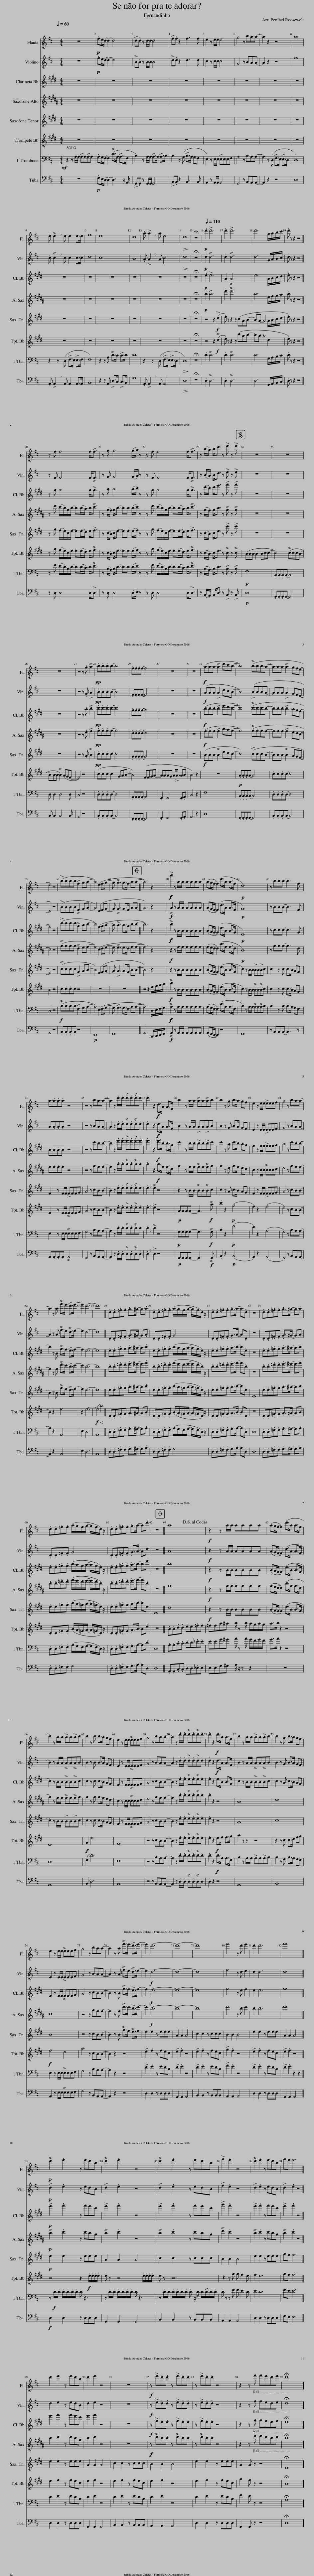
X:1
%%score { 1 | 2 } 3 4 5 6 7 8 9 10 11 12 13 14 15
L:1/8
Q:1/4=60
M:4/4
I:linebreak $
K:D
V:1 treble
V:2 bass
V:3 treble
V:4 treble
V:5 treble transpose=-2
V:6 treble transpose=-2
V:7 treble transpose=-9
V:8 treble transpose=-9
V:9 treble transpose=-14
V:10 treble transpose=-2
V:11 treble transpose=-2
V:12 bass
V:13 bass
V:14 bass
V:15 treble
V:1
!mf! z2 z A/ A/ !>!A A !>!A A | (.A G/ F/- F2) (!>!d3/2 A/ !>!A3/2 F/ | B2) z A/ A/ !>!A3/2 A/ !>!A3/2 B/ | B2 z (G !>!B3/2 A/ G F | E2) z E/ E/ !>!E E E F | %5
 G4 z B A A- | A2 z (D !>!F3/2 E/ !>!E3/2 D/ | D8) |$ z2 z ((D !>!F3/2 E/ !>!E3/2 F/ | F8)) | %10
 z2 z A !>!d3/2 c/ !>!c3/2 d/ | d8 | z2 z (D !>!F3/2 E/ !>!E3/2 D/ |!>(! D8)!>)! | !fermata!z8 | %15
[Q:1/4=110] z4 z2 (c2 | .d) z z2 z (b g a- | a g- g4 c2 | .d) z z2 z4 |$ z f (e/ d/) B/ d/- d (d/ c/) d/ !>!e3/2 | %20
 z (B/ A/) B/ d3/2- d .d (d/ e/) z | z f (e/ d/) B/ d/- d (d/ c/) d/ !>!e3/2 | z (B/ A/) B/ d3/2 z !>!b z !>!b |S (A A A A2 A B B- | B4) (!>!B B B A- |$ %25
 A A A !>!A2) (G F E- | E4) z4 | (B B B B2 F G A- | A4) (E E F G- | G G G F G/ !>!G3/2 G A | %30
 A6) z2 |!f! (A A A !>!A2 d c B- | B4) (!>!B B B A- | A A A !>!A2 G F E- |$ E4) z4 | %35
 (!>!B B B B !>!F2 G A- | A4) (E2 F G- | G !>!G3 G3/2 F/ A A- |O A6) z2 | z2 z A/ A/ A A A A | %40
 ((A G/ F/- F2)) (d3/2 A/ A3/2 F/ | B2) z A/ A/ !>!A A !>!A B | B2 z B B3/2 A/ G F |$ E2 z E/ E/ !>!E E E F | G4 z B A A- | %45
 A2 z .d/ .d/ .d .d .d .d | !breath!.d2 z2!f! d3/2 A/ A3/2 F/ | B2 z A/ A/ !>!A A !>!A B | B2 z G B3/2 A/ G F | E2 z E/ E/ !>!E E E F | %50
 G4 z B A A- |$ A2 z A !>!f3/2 e/ !>!d3/2 e/- | e2 d6- | d8 | .D .D .=F .F .G3/2 ^G/- G .A | %55
 .D .D .=F .F (A/ G/ =F/ G/- G/ =F/ D/) z/ | .D .D .=F .F .G3/2 A/- A .D | z8 | .D .D .=F .F .G3/2 ^G/- G .A |$ .D .D .=F .F (A/ G/ =F/ G/- G/ =F/ D/) z/ | %60
 .D .D .=F .F .G3/2 A/- A .d | z8 |O A6 z2!D.S.! | z2 z A/ A/ A A A A | ((A G/ F/- F2)) (d3/2 A/ A3/2 F/ |$ %65
 B2) z A/ A/ !>!A A !>!A B | B2 z B B3/2 A/ G F | E2 z E/ E/ !>!E E E F | G4 z B A A- | A2 z .d/ .d/ .d .d .d .d | %70
 .d2 z2!f! d3/2 A/ A3/2 F/ | B2 z A/ A/ !>!A A !>!A B | B2 z G B3/2 A/ G F |$ E2 z E/ E/ !>!E E E F | G4 z B A A- | %75
 A2 z A !>!f3/2 e/ !>!d3/2 e/ | d2 e2 z e d B | d2 e2 z4 | d2 e2 z e d B | f2 e2 z4 | %80
 d2 e2 z e d B | d2 e2 z4 |$ d2 e2 z e d B | d2 e2 z4 | d2 e2 z e d B | %85
 f2 e2 z4 | d2 e2 z e d B | d2 e2 z4 |$ d2 e2 z e d B | d2 e2 z4 | %90
 d2 e2 z e d B | d2 e2 z4 | d2 e2 z e d B | f2 e2 z4 | z8 |] %95
V:2
 z8 |!p! [D,F,A,]8 | [G,,B,,D,]8 | [B,,D,F,]8 | [A,,C,E,]8 | %5
 [G,,B,,D,]8 | [A,,C,E,]8 | [D,F,A,]8 |$ [A,,C,E,]8 | [B,,D,F,]8 | %10
 [A,,C,E,]8 | [G,,B,,D,]8 | [A,,C,E,]8 | [D,F,A,]8 | !fermata!z8 | %15
 [D,F,A,]8 | [D,G,A,]8 | [D,F,A,]8 | [D,G,A,]8 |$ [D,F,A,]8 | %20
 [D,G,A,]8 | [D,F,A,]8 | [D,G,A,]8 | [D,F,A,]8 | [G,,B,,D,]8 |$ %25
 [B,,D,F,]8 | [A,,C,E,]8 | [B,,D,F,]8 | [F,,A,,C,]8 | [G,,B,,D,]8 | %30
 [A,,C,E,]8 | [D,F,A,]8 | [G,,B,,D,]8 | [B,,D,F,]8 |$ [A,,C,E,]8 | %35
 [B,,D,F,]8 | [F,,A,,C,]8 | [G,,B,,D,]8 | [A,,C,E,]8 | [A,,C,E,]8 | %40
 [D,F,A,]8 | [G,,B,,D,]8 | [B,,D,F,]8 |$ [A,,C,E,]8 | [G,,B,,D,]8 | %45
 [A,,C,E,]8 | [D,F,A,]8 | [G,,B,,D,]8 | [B,,D,F,]8 | [A,,C,E,]8 | %50
 [G,,B,,D,]8 |$ [A,,C,E,]8 | [E,G,B,]2 [D,F,A,]6 | [A,,C,E,]8 | .D, .D, .=F, .F, .G,3/2 ^G,/- G, .A, | %55
 .D, .D, .=F, .F, (A,/ G,/ =F,/ G,/- G,/ =F,/ D,/) z/ | .D, .D, .=F, .F, .G,3/2 A,/- A, .D, | z8 | .D, .D, .=F, .F, .G,3/2 ^G,/- G, .A, |$ .D, .D, .=F, .F, (A,/ G,/ =F,/ G,/- G,/ =F,/ D,/) z/ | %60
 .D, .D, .=F, .F, .G,3/2 A,/- A, .D | z8 | [A,,C,E,]8 | [A,,C,E,]8 | [D,F,A,]8 |$ %65
 [G,,B,,D,]8 | [B,,D,F,]8 | [A,,C,E,]8 | [G,,B,,D,]8 | [A,,C,E,]8 | %70
 [D,F,A,]8 | [G,,B,,D,]8 | [B,,D,F,]8 |$ [A,,C,E,]8 | [G,,B,,D,]8 | %75
 [A,,C,E,]8 | [D,F,A,]8 | [G,,B,,D,]8 | [B,,D,F,]8 | [A,,C,E,]8 | %80
 [D,F,A,]8 | [G,,B,,D,]8 |$ [D,F,A,]8 | [G,,B,,D,]8 | [B,,D,F,]8 | %85
 [A,,C,E,]8 | [D,F,A,]8 | [G,,B,,D,]8 |$ [D,F,A,]8 | [G,,B,,D,]8 | %90
 [D,F,A,]8 | [G,,B,,D,]8 | [B,,D,F,]8 | [A,,C,E,]8 | z8 |] %95
V:3
 z8 |!p!!p! .fe/d/- d2- d4 | !>!d.d z d/d/ d4 | !>!f.f z2 f3 f | e2 z e/e/ e4 | %5
 g4 z baa- | a2 z2 z4 | a8 |$ .e !>!!breath!e2 e e2 e>e | f8 | %10
 e8 | d8 | .a !>!!breath!a2 a e4 |!>(! d8!>)! | !fermata!z8 | %15
!p! .d'2 !>!d'6 | .d'2 !>!d'6 | d'6 g/a/b/c'/ | .d' z z2 z4 |$ z f f4 f<!>!f | %20
 z g g4 (g/a/) z | z f f4 f<!>!f | z (b/a/) b<d' z !>!e' z !>!e' | z8 | z8 |$ %25
 z8 | z4 z .g !>!a2 |!pp! .b.b.bb- b4 | .f.f.ff- f4 | z8 | %30
 z8 |!f! (aaa !>!a2 d'c'b- | b4) (!>!bbba- | aaa !>!a2 gfe- |$ e4) z4 | %35
 (!>!bbbb !>!f2 ga- | a4) (e2 fg- | g !>!g3 g>f aa- | a6) z2 |!f!!f!!f!!f! !>!a'2 z a/a/ aaaa | %40
 (ag/f/- f2) (d'>a a>f |!p! d8) | z bbb- b3 f |$ a.a.a.a z4 | z4 z baa- | %45
 a2 z .d'/.d'/ .d'.d'.d'.d' | .d'2 z2!f! d>A A>F | b2 z a/a/ !>!aa!>!ab | b2 z g b>a gf | e2 z e/e/ !>!eeef | %50
 g4 z baa- |$ a2 z a !>!f'>e' !>!d'>e'- | e'2 d'6- | d'8 | .d.d.=f.f .g>^g- g.a | %55
 .d.d.=f.f (a/g/f/g/- g/f/d/) z/ | .d.d.=f.f .g>a- a.d | z8 | .d.d.=f.f .g>^g- g.a |$ .d.d.=f.f (a/g/f/g/- g/f/d/) z/ | %60
 .d.d.=f.f .g>a- a.d' | z8 | a8 |!f! z2 z a/a/ aaaa | (ag/f/- f2) (d'>a a>f |$ %65
 b2) z a/a/ !>!aa!>!ab | b2 z b b>a gf | e2 z e/e/ !>!eeef | g4 z baa- | a2 z .d'/.d'/ .d'.d'.d'.d' | %70
 .d'2 z2!f! d'>a a>f | b2 z a/a/ !>!aa!>!ab | b2 z g b>a gf |$ e2 z e/e/ !>!eeef | g4 z baa- | %75
 a2 z a !>!f'>e' !>!d'>e'- | e'2 d'6- | d'8- | d'8 | f'4 z d' e'2 | %80
 d'2 d'6 | f'8 |$!p! !>!d'2 .e'2 z e'd'b | !>!d'2 .e'2 z4 | !>!d'2 .e'2 z e'd'b | %85
 !>!f'2 .e'2 z4 | !>!d'2 .e'2 z e'd'b | f'e' e'6 |$ d'2 e'2 z e'd'b | d'2 e'2 z4 | %90
 z8 |!f! z !>!e'.d'.d' z !>!e'.d'.d' | z !>!e'.d'.d' z4 | z2 z f' f'e'd'e' | !fermata!d'8 |] %95
V:4
 z8 |!p!!p!!p! .fe/d/- d2- d4 | !>!B.B z B/B/ B4 | !>!d.d z2 d3 d | c2 z c/c/ c4 | %5
 G4 z BAA- | A2 z2 z4 | f8 |$ .c !>!!breath!c2 c c2 c>c | d8 | %10
 c8 | B8 | .A !>!!breath!A2 A c4 |!>(! d8!>)! | !fermata!z8 | %15
!p! .d2 !>!d6 | .d2 !>!d6 | d6 G/A/B/c/ | .d z z2 z4 |$ z F F4 F<!>!F | %20
 z G G4 (G/A/) z | z F F4 F<!>!F | z (B/A/) B<d z !>!e z !>!e | z8 | z8 |$ %25
 z8 | z4 z .G !>!A2 |!pp! .B.B.BB- B4 | .F.F.FF- F4 | z8 | %30
 z8 |!f! (AAA !>!A2 dcB- | B4) (!>!BBBA- | AAA !>!A2 GFE- |$ E4) z4 | %35
 (!>!BBBB !>!F2 GA- | A4) (E2 FG- | G !>!G3 G>F AA- | A6) z2 |!f!!f!!f!!f! !>!A2 z A/A/ AAAA | %40
 (AG/F/- F2) (d>A A>F |!p! G8) | z BBB- B3 F |$ A.A.A.A z4 | z4 z BAA- | %45
 A2 z .d/.d/ .d.d.d.d | .d2 z2!f! d>A A>F | B2 z A/A/ !>!AA!>!AB | B2 z G B>A GF | E2 z E/E/ !>!EEEF | %50
 G4 z BAA- |$ A2 z A !>!f>e !>!d>e- | e2 d6- | d8 | .D.D.=F.F .G>^G- G.A | %55
 .D.D.=F.F G4 | .D.D.=F.F .G>A- A.D | z8 | .D.D.=F.F .G>^G- G.A |$ .D.D.=F.F G4 | %60
 .D.D.=F.F .G>A- A.d | z8 | A8 |!f! z2 z A/A/ AAAA | (AG/F/- F2) (d>A A>F |$ %65
 B2) z A/A/ !>!AA!>!AB | B2 z B B>A GF | E2 z E/E/ !>!EEEF | G4 z BAA- | A2 z .d/.d/ .d.d.d.d | %70
 .d2 z2!f! d>A A>F | B2 z A/A/ !>!AA!>!AB | B2 z G B>A GF |$ E2 z E/E/ !>!EEEF | G4 z BAA- | %75
 A2 z A !>!f>e !>!d>e- | e2!f! d6- | d8- | d8 | f4 z d e2 | %80
 d2 d6 | d8 |$!p! !>!d2 .e2 z edB | !>!d2 .e2 z4 | !>!d2 .e2 z edB | %85
 !>!f2 .e2 z4 | !>!d2 .e2 z edB | !>!d2 .e2 z4 |$ d2 e2 z edB | d2 e2 z4 | %90
 z8 |!f! z !>!e.d.d z !>!e.d.d | z !>!e.d.d z4 | z2 z f fede | !fermata!d8 |] %95
V:5
[K:E] z8 | z8 | z8 | z8 | z8 | %5
 z8 | z8 | z8 |$ z8 | z8 | %10
 z8 | z8 | z8 | z8 | !fermata!z8 | %15
!p! .e2 !>!e6 | .A2 !>!A6 | e6 A/B/c/d/ | .e z z2 z4 |$ z g g4 g<!>!g | %20
 z a a4 (a/b/) z | z g g4 g<!>!g | z (c'/b/) c'<e' z !>!f' z !>!f' | z8 | z8 |$ %25
 z8 | z4 z .a !>!b2 |!pp! .c'.c'.c'c'- c'4 | .g.g.gg- g4 | z8 | %30
 z8 |!f! (bbb !>!b2 e'd'c'- | c'4) (!>!c'c'c'b- | bbb !>!b2 agf- |$ f4) z4 | %35
 (!>!c'c'c'c' !>!g2 ab- | b4) (f2 ga- | a !>!a3 a>g bb- | b6) z2 |!f!!f!!f!!f! !>!b2 z B/B/ BBBB | %40
 (BA/G/- G2) (e>B B>G |!p! E8) | z ccc- c3 G |$ B.B.B.B z4 | z4 z c'bb- | %45
 b2 z .e'/.e'/ .e'.e'.e'.e' | .e'2 z2!f! e'>b b>g | c'2 z b/b/ !>!bb!>!bc' | c'2 z a c'>b ag | f2 z f/f/ !>!fffg | %50
 a4 z c'bb- |$ b2 z B !>!g>f !>!e>f- | f2 e6- | e8 | .e.e.=g.g .a>^a- a.b | %55
 .e.e.=g.g (b/a/g/a/- a/g/e/) z/ | .e.e.=g.g .a>b- b.e | z8 | .e.e.=g.g .a>^a- a.b |$ .e.e.=g.g (b/a/g/a/- a/g/e/) z/ | %60
 .e.e.=g.g .a>b- b.e' | z8 | b8 |!f! z2 z B/B/ BBBB | (BA/G/- G2) (e>B B>G |$ %65
 c2) z B/B/ !>!BB!>!Bc | c2 z c c>B AG | F2 z F/F/ !>!FFFG | A4 z cBB- | B2 z .e/.e/ .e.e.e.e | %70
 .e2 z2 e>B B>G | c2 z B/B/ !>!BB!>!Bc | c2 z A c>B AG |$ F2 z F/F/ !>!FFFG | A4 z cBB- | %75
 B2 z B !>!g>f !>!e>f- | f2!f! e6- | e8- | e8 | g4 z e f2 | %80
 e2 e6 | g8 |$!p! !>!e'2 .f'2 z f'e'c' | !>!e'2 .f'2 z4 | !>!e'2 .f'2 z f'e'c' | %85
 !>!g'2 .f'2 z4 | !>!e'2 .f'2 z f'e'c' | !>!e'2 .f'2 z4 |$ e'2 f'2 z f'e'c' | e'2 f'2 z4 | %90
 z8 |!f! z !>!f.e.e z !>!f.e.e | z !>!f.e.e z4 | z2 z g gfef | !fermata!e8 |] %95
V:6
[K:E] z8 | z8 | z8 | z8 | z8 | %5
 z8 | z8 | z8 |$ z8 | z8 | %10
 z8 | z8 | z8 | z8 | !fermata!z8 | %15
!p! .e2 !>!e6 | .e2 !>!e6 | e6 A/ B/ c/ d/ | .e z z2 z4 |$ z e e4 e/ !>!e3/2 | %20
 z e e4 (e/ f/) z | z e e4 e/ !>!e3/2 | z (c/ B/) c/ e3/2 z !>!f z !>!f | z8 | z8 |$ %25
 z8 | z4 z .A !>!B2 |!pp! .c .c .c c- c4 | .G .G .G G- G4 | z8 | %30
 z8 |!f! (G G G !>!G2 B A G- | G4) (!>!G G G G- | G G G !>!G2 F E D- |$ D4) z4 | %35
 (!>!c c c c !>!G2 A B- | B4) (F2 G A- | A !>!A3 A3/2 G/ B B- | B6) z2 |!f!!f!!f!!f! !>!B2 z B/ B/ B B B B | %40
 (B A/ G/- G2) (e3/2 B/ B3/2 G/ |!p! C8) | z c c c- c3 G |$ G .G .G .G z4 | z4 z e d d- | %45
 d2 z .e/ .e/ .e .e .e .e | .e2 z2!f! e3/2 B/ B3/2 G/ | A2 z F/ F/ !>!F F !>!F G | A2 z A A3/2 A/ A G | F2 z D/ D/ !>!D D D =F | %50
 F4 z e d d- |$ d2 z B !>!g3/2 f/ !>!e3/2 f/- | f2 c6- | c8 | .e .e .=g .g .a3/2 ^a/- a .b | %55
 .e .e .=g .g a4 | .e .e .=g .g .a3/2 b/- b .e | z8 | .e .e .=g .g .a3/2 ^a/- a .b |$ .e .e .=g .g a4 | %60
 .e .e .=g .g .a3/2 b/- b .e' | z8 | B8 |!f! z2 z B/ B/ B B B B | (B A/ G/- G2) (e3/2 B/ B3/2 G/ |$ %65
 c2) z B/ B/ !>!B B !>!B c | c2 z c c3/2 B/ A G | F2 z D/ D/ !>!D D D =F | F4 z c B B- | B2 z .e/ .e/ .e .e .e .e | %70
 .e2 z2 e3/2 B/ B3/2 G/ | c2 z B/ B/ !>!B B !>!B c | c2 z A c3/2 B/ A G |$ F2 z D/ D/ !>!D D D =F | F4 z c B B- | %75
 B2 z B !>!g3/2 f/ !>!e3/2 f/- | f2!f! e6- | e8- | e8 | g4 z e f2 | %80
 e2 e6 | e8 |$!p! !>!e2 .f2 z f e c | !>!e2 .f2 z4 | !>!e2 .f2 z f e c | %85
 !>!g2 .f2 z4 | !>!e2 .f2 z f e c | !>!e2 .f2 z4 |$ e2 f2 z f e c | e2 f2 z4 | %90
 z8 |!f!!f!!f! z !>!f .e .e z !>!f .e .e | z !>!f .e .e z4 | z2 z g g f e f | !fermata!G8 |] %95
V:7
[K:B] z8 | z8 | z8 | z8 | z8 | %5
 z8 | z8 | z8 |$ z8 | z8 | %10
 z8 | z8 | z8 | z8 | !fermata!z8 | %15
!p! .b2 !>!b6 | .e'2 !>!e'6 | b6 e/f/g/a/ | .b z z2 z4 |$ z d' (c'/b/)g/b/- b(b/a/) b<!>!c' | %20
 z (g/f/) g<b- b.b (b/c'/) z | z d' (c'/b/)g/b/- b(b/a/) b<!>!c' | z (g/f/) g<b z !>!g z !>!g | z8 | z8 |$ %25
 z8 | z4 z .e !>!f2 |!pp! .g.g.gg- g4 | .d.d.dd- d4 | z8 | %30
 z8 |!f! (fff !>!f2 bag- | g4) (!>!gggf- | fff !>!f2 edc- |$ c4) z4 | %35
 (!>!gggg !>!d2 ef- | f4) (c2 de- | e !>!e3 e>d ff- | f6) z2 |!f! z2 z f/f/ ffff | %40
 (fe/d/- d2) (b>f f>d |!p! B8) | z ggg- g3 d |$ f.f.f.f z4 | z4 z gff- | %45
 f2 z .b/.b/ .b.b.b.b | .b2 z2!f! b>f f>d | g2 z f/f/ !>!ff!>!fg | g2 z e g>f ed | c2 z c/c/ !>!cccd | %50
 e4 z gff- |$ f2 z f !>!d'>c' !>!b>c'- | c'2 b6- | b8 | .b.b.=d'.d' .e'>^e'- e'.f' | %55
 .b.b.=d'.d' (f'/e'/d'/e'/- e'/d'/b/) z/ | .b.b.=d'.d' .e'>f'- f'.b | z8 | .b.b.=d'.d' .e'>^e'- e'.f' |$ .b.b.=d'.d' (f'/e'/d'/e'/- e'/d'/b/) z/ | %60
 .b.b.=d'.d' .e'>f'- f'.b | z8 | f8 |!f! z2 z f/f/ ffff | (fe/d/- d2) (b>f f>d |$ %65
 g2) z f/f/ !>!ff!>!fg | g2 z g g>f ed | c2 z c/c/ !>!cccd | e4 z gff- | f2 z .b/.b/ .b.b.b.b | %70
 .b2 z2 z4 | B8 | d8 |$ c8 | z4 z gff- | %75
 f2 z f !>!d'>c' !>!b>c'- | c'2!f! b6- | b8- | b8 | d'4 z b c'2 | %80
 b2 b6 | d'8 |$!p! !>!b2 .c'2 z c'bg | !>!b2 .c'2 z4 | !>!b2 .c'2 z c'bg | %85
 !>!d'2 .c'2 z4 | !>!b2 .c'2 z c'bg | !>!b2 .c'2 z4 |$ b2 c'2 z c'bg | b2 c'2 z4 | %90
 z8 |!f!!f!!f! z !>!c'.b.b z !>!c'.b.b | z !>!c'.b.b z4 | z2 z d' d'c'bc' | !fermata!b8 |] %95
V:8
[K:B] z8 | z8 | z8 | z8 | z8 | %5
 z8 | z8 | z8 |$ z8 | z8 | %10
 z8 | z8 | z8 | z8 | !fermata!z8 | %15
!mp! .B2 !>!B6 | .B2 !>!B6 | B6 E/ F/ G/ A/ | .B z z2 z4 |$ z d (c/ B/) G/ B/- B (B/ A/) B/ !>!c3/2 | %20
 z (G/ F/) G/ B3/2- B .B (B/ c/) z | z d (c/ B/) G/ B/- B (B/ A/) B/ !>!c3/2 | z (G/ F/) G/ B3/2 z !>!g z !>!g | z8 | z8 |$ %25
 z8 | z4 z .e !>!f2 |!pp! .g .g .g g- g4 | .d .d .d d- d4 | z8 | %30
 z8 |!f! (d d d !>!d2 f e d- | d4) (!>!d d d d- | d d d !>!d2 c B A- |$ A4) z4 | %35
 (!>!d d d d !>!d2 c d- | d4) (A2 B B- | B !>!B3 B3/2 B/ d d- | d6) z2 |!f! z2 z f/ f/ f f f f | %40
 (f e/ d/- d2) (b3/2 f/ f3/2 d/ |!p! G8) | z g g g- g3 d |$ d .d .d .d z4 | z4 z a g g- | %45
 g2 z .B/ .B/ .B .B .B .B | .b2 z2!f! b3/2 f/ f3/2 d/ | e2 z c/ c/ !>!c c !>!c d | e2 z e e3/2 e/ e d | c2 z A/ A/ !>!A A A ^B | %50
 c4 z B A A- |$ A2 z F !>!d3/2 c/ !>!B3/2 c/- | c2 G6- | G8 | .B .B .=d .d .e3/2 ^e/- e .f | %55
 .B .B .=d .d e4 | .B .B .=d .d .e3/2 f/- f .B | z8 | .B .B .=d .d .e3/2 ^e/- e .f |$ .B .B .=d .d e4 | %60
 .B .B .=d .d .e3/2 f/- f .B | z8 | c8 |!f! z2 z f/ f/ f f f f | (f e/ d/- d2) (b3/2 f/ f3/2 d/ |$ %65
 g2) z f/ f/ !>!f f !>!f g | g2 z g g3/2 f/ e d | c2 z c/ c/ !>!c c c d | e4 z g f f- | f2 z .B/ .B/ .B .B .B .B | %70
 .B2 z2 z4 | G8 | B8 |$ A8 | z4 z g f f- | %75
 f2 z F !>!d3/2 c/ !>!B3/2 c/- | c2!f! B6- | B8- | B8 | d4 z B c2 | %80
 B2 B6 | B8 |$!p! !>!B2 .c2 z c B G | !>!B2 .c2 z4 | !>!B2 .c2 z c B G | %85
 !>!d2 .c2 z4 | !>!B2 .c2 z c B G | !>!B2 .c2 z4 |$ B2 c2 z c B G | B2 c2 z4 | %90
 z8 |!f!!f!!f! z !>!c .B .B z !>!c .B .B | z !>!c .B .B z4 | z2 z d d c B c | !fermata!B8 |] %95
V:9
[K:E] z8 | z8 | z8 | z8 | z8 | %5
 z8 | z8 | z8 |$ z8 | z8 | %10
 z8 | z8 | z8 | z8 | !fermata!z8 | %15
 z4 z2!f! (!>!d2 | .e) z z2 z (cAB- | BA- A4 A/B/c/d/ | .e) z z2 z4 |$ z g (f/e/)c/e/- e(e/d/) e<!>!f | %20
 z (c/B/) c<e- e.e (e/f/) z | z g (f/e/)c/e/- e(e/d/) e<!>!f | z (c/B/) c<e z !>!c' z !>!c' | z8 | z8 |$ %25
 z8 | z4 z .A !>!B2 |!pp! .c.c.cc- c4 | .G.G.GG- G4 | z8 | %30
 z8 |!f! (BBB !>!B2 edc- | c4) (!>!cccB- | BBB !>!B2 AGF- |$ F4) z4 | %35
 (!>!cccc !>!G2 AB- | B4) (F2 GA- | A !>!A3 A>G BB- | B6) z2 | z2 z B/B/ BBBB | %40
 (BA/G/- G2) (e>B B>G | c2) z B/B/ !>!BB!>!Bc | c2 z c c>B AG |$ F2 z F/F/ !>!FFFG | A4 z cBB- | %45
 B2 z .e/.e/ .e.e.e.e | !breath!.e2 !>!e2 z4 | z2 z B/B/ !>!BB!>!Bc | c2 z A c>B AG | F2 z F/F/ !>!FFFG | %50
 A4 z cBB- |$ B2 z B !>!g>f !>!e>f- | f2 e6- | e8 | .e.e.=g.g .a>^a- a.b | %55
 .e.e.=g.g (b/a/=g/a/- a/=g/e/) z/ | .e.e.=g.g .a>b- b.e | E8 | .e.e.=g.g .a>^a- a.b |$ .e.e.=g.g (b/a/=g/a/- a/=g/e/) z/ | %60
 .e.e.=g.g .a>b- b.e | E8 | d8 |!f! z2 z B/B/ BBBB | (BA/G/- G2) (e>B B>G |$ %65
 c2) z B/B/ !>!BB!>!Bc | c2 z c c>B AG | F2 z F/F/ !>!FFFG | A4 z cBB- | B2 z .e/.e/ .e.e.e.e | %70
 .e2 z2 z4 | A8 | c8 |$ B8 | z4 z cBB- | %75
 B2 z B !>!g>f !>!e>f | e2 e2 z eee | A2 A2 A4 | c2 c2 z ccc | B2 B2 B4 | %80
 e2 e2 z eee | A2 A2 A4 |$!p! e2 e2 z eee | A2 A2 A4 | c2 c2 z ccc | %85
 B2 B2 B4 | e2 e2 z eee | gf f6 |$ e2 e2 z eee | A2 A2 A4 | %90
 c2 c2 z ccc | B2 B2 B4 | e2 e2 z eee | A2 A z z4 | !fermata!E8 |] %95
V:10
[K:E] z8 | z8 | z8 | z8 | z8 | %5
 z8 | z8 | z8 |$ z8 | z8 | %10
 z8 | z8 | z8 | z8 | !fermata!z8 | %15
 z4 z2!f! (!>!d2 | .e) z z2 z (c'ab- | ba- a4 d2 | .e) z z2 z4 |$ z g (f/e/)c/e/- e(e/d/) e<!>!f | %20
 z (c/B/) c<e- e.e (e/f/) z | z g (f/e/)c/e/- e(e/d/) e<!>!f | z (c/B/) c<e z !>!c z !>!c | (BBB B2 Bcc- | c4) (!>!cccB- |$ %25
 BBB !>!B2) (AGF- | F4) z4 | (ccc c2 GAB- | B4) (FFGA- | AAAG A<!>!A AB | %30
 B6) z2 | z8 |!p! .A.A.AA- A4 | .c.c.cc- c4 |$ B4 z4 | %35
 .c.c.c.c z4 | z8 | z8 | z4 z2 e/f/g/a/ |!f!!f! !>!b2 z B/B/ BBBB | %40
 (BA/G/- G2) (e>B B>G | c2) z B/B/ !>!BB!>!Bc | c2 z c c>B AG |$ F2 z F/F/ !>!FFFG | A4 z cBB- | %45
 B2 z .e/.e/ .e.e.e.e | !breath!.e2 !>!e2 z4 |!p! AAAA- A3!f! !>!a | .c'2 z2!p! (g4 | f2) z2 (f4 | %50
 e4) z cBB- |$ B2 z2 f4 | z2 e6- |!f!!<(! (e4 b4)!<)! | .E.E.=G.G .A>^A- A.B | %55
 .E.E.=G.G (B/A/=G/A/- A/=G/E/) z/ | .E.E.=G.G .A>B- B.E | z8 | .E.E.=G.G .A>^A- A.B |$ .E.E.=G.G (B/A/=G/A/- A/=G/E/) z/ | %60
 .E.E.=G.G .A>B- B.e | z8 | .B.B.d.d .ee.=f.f | ^ffa^a b/ z b/ a/g/a/g/ | a>b z2 z4 |$ %65
 E8 |!f! G2 e6 | F8 | z4 z cBB- | B2 z .e/.e/ .e.e.e.e | %70
 .e2 z2!f! e>f f>g | a2 z z z4 | z2 z c c>d fg |$!f! f4 d4 | a4 z cBB- | %75
 B2 z2 z4 | !>!e2 .f2 z fec | !>!e2 .f2 z4 | !>!e2 .f2 z fec | !>!g2 .f2 z4 | %80
 !>!e2 .f2 z fec | !>!e2 .f2 z4 |$ z4 z2!f! .e/.e/.e/.e/ | .e z z4 .e/.e/.e/.e/ | .e z z6 | %85
 z2 z g g f2 e | f2 e6 | gf f6 |$ e2 f2 z fec | e2 f2 z4 | %90
 e2 f2 z fec | e2 f2 z4 | e2 f2 z fec | g2 f z z4 | !fermata!B8 |] %95
V:11
[K:E] z8 | z8 | z8 | z8 | z8 | %5
 z8 | z8 | z8 |$ z8 | z8 | %10
 z8 | z8 | z8 | z8 | !fermata!z8 | %15
 z4 z2!f! (!>!d2 | .e) z z2 z (c A B- | B A- A4 d2 | .e) z z2 z4 |$ z G (F/ E/) C/ E/- E (E/ D/) E/ !>!F3/2 | %20
 z (C/ B,/) C/ E3/2- E .E (E/ F/) z | z G (F/ E/) C/ E/- E (E/ D/) E/ !>!F3/2 | z (C/ B,/) C/ E3/2 z !>!c z !>!c | (B B B B2 B c c- | c4) (!>!c c c B- |$ %25
 B B B !>!B2) (A G F- | F4) z4 | (c c c c2 G A B- | B4) (F F G A- | A A A G A/ !>!A3/2 A B | %30
 B6) z2 | z8 |!p! .A .A .A A- A4 | .c .c .c c- c4 |$ B4 z4 | %35
 .c .c .c .c z4 | z8 | z8 | z4 z2 E/ F/ G/ A/ |!f! !>!B2 z B/ B/ B B B B | %40
 (B A/ G/- G2) (e3/2 B/ B3/2 G/ | c2) z B/ B/ !>!B B !>!B c | c2 z c c3/2 B/ A G |$ F2 z F/ F/ !>!F F F G | A4 z c B B- | %45
 B2 z .e/ .e/ .e .e .e .e | !breath!.e2 !>!e2 z4 |!p!!p! E E E E- E3!f! !>!e | .g2 z2!p! (e4 | d2) z2 (d4 | %50
 c4) z c B B- |$ B2 z2 d4 | z2 E6- | E8 | .E .E .=G .G .A3/2 ^A/- A .B | %55
 .E .E .=G .G A4 | .E .E .=G .G .A3/2 B/- B .E | z8 | .E .E .=G .G .A3/2 ^A/- A .B |$ .E .E .=G .G A4 | %60
 .E .E .=G .G .A3/2 B/- B .e | z8 | .B, .B, .D .D .E E .=F .F | F F A ^A B/ z B/ A/ G/ A/ G/ | A3/2 B/ z2 z4 |$ %65
 C8 |!f! (G2 e6) | D8 | z4 z c B B- | B2 z .e/ .e/ .e .e .e .e | %70
 .e2 z2 e3/2 B/ B3/2 G/ | c2 z2 z4 | z2 z A c3/2 B/ A G |$ F2 z2 z4 | z4 z c B B- | %75
 B2 z2 z4 | !>!E2 .F2 z F E C | !>!E2 .F2 z4 | !>!E2 .F2 z F E C | !>!G2 .F2 z4 | %80
 !>!E2 .F2 z F E C | !>!E2 .F2 z4 |$ z4 z2!f! .E/ .E/ .E/ .E/ | .E z z4 .E/ .E/ .E/ .E/ | .E z z6 | %85
 z2 z G G F2 E | F2 E6 | G F F6 |$ E2 F2 z F E C | E2 F2 z4 | %90
 E2 F2 z F E C | E2 F2 z4 | E2 F2 z F E C | G2 F z z4 | !fermata!G8 |] %95
V:12
!mf! z2 z A,/A,/ !>!A,A,!>!A,A, | .A,G,/F,/- F,2 (!>!D>A, !>!A,>F, | B,2) z A,/A,/ !>!A,>A, !>!A,>B, | B,2 z (G, !>!B,>A, G,F, | E,2) z E,/E,/ !>!E,E,E,F, | %5
 G,4 z B,A,A,- | A,2 z (D, !>!F,>E, !>!E,>D, | D,8) |$ z2 z (D, !>!F,>E, !>!E,>F, | F,8) | %10
 z2 z A, !>!D>C !>!C>D | D8 | z2 z (D, !>!F,>E, !>!E,>D, |!>(! D,8)!>)! | !fermata!z8 | %15
 .D2 !>!D6 | .D2 !>!D6 | D6 G,/A,/B,/C/ | .D z z2 z4 |$ z F (E/D/)B,/D/- D(D/C/) D<!>!E | %20
 z (B,/A,/) B,<D- D.D (D/E/) z | z F (E/D/)B,/D/- D(D/C/) D<!>!E | z (B,/A,/) B,<D z !>!B, z !>!B, |!p! F,8 | .B,,.B,,.B,,B,,- B,,4 |$ %25
 D, D,2 D,4 D, | C,4 z4 | .D,.D,.D,D,- D,4 | .A,,.A,,.A,,A,,- A,,4 | .G,,2 G,,4 .G,,.A,, | %30
 C,6 z2 | F,8 | .B,,.B,,.B,,B,,- B,,4 | .D,.D,.D,D,- D,4 |$ C,4 z4 | %35
!f! (!>!B,B,B,B, !>!F,2 G,A,- | A,4) (E,2 F,G,- | G, !>!G,3 G,>F, A,A,- | A,6) D,/E,/F,/G,/ |!f!!f!!f!!f! !>!A,2 z A,/A,/ A,A,A,A, | %40
 (A,G,/F,/- F,2) (D>A, A,>F, | B,2) z A,/A,/ !>!A,A,!>!A,B, | B,2 z B, B,>A, G,F, |$ E,2 z E,/E,/ !>!E,E,E,F, | G,4 z B,A,A,- | %45
 A,2 z .D/.D/ .D.D.D.D | !breath!.D2 !>!D2 z4 |!p! G,G,G,G,- G,3!f! !>!G, | .B,2 z2!p! (F4 | E2) z2 (A,4 | %50
 G,4) z B,A,A,- |$ A,2 z2 A,,4 | E,2 D,6 | A,,8 | .D,.D,.=F,.F, .G,>^G,- G,.A, | %55
 .D,.D,.=F,.F, (A,/G,/F,/G,/- G,/F,/D,/) z/ | .D,.D,.=F,.F, .G,>A,- A,.D, | D,8 | .D,.D,.=F,.F, .G,>^G,- G,.A, |$ .D,.D,.=F,.F, (A,/G,/F,/G,/- G,/F,/D,/) z/ | %60
 .D,.D,.=F,.F, .G,>A,- A,.D | D,8 | .A,.A,.C.C .DD._E.E | EEG^G A/ z A/ G/F/G/F/ | G>A z2 z4 |$ %65
 D,8 | (F,2 D6) | E,8 | z4 z B,A,A,- | A,2 z .D/.D/ .D.D.D.D | %70
 .D2 z2!f! D>A, A,>F, | B,2 z A,/A,/ !>!A,A,!>!A,B, | B,2 z G, B,>A, G,F, |$ E,2 z E,/E,/ !>!E,E,E,F, | G,4 z B,A,A,- | %75
 A,2 z2 z4 | !>!D2 .E2 z EDB, | !>!D2 .E2 z4 | !>!D2 .E2 z EDB, | !>!F2 .E2 z4 | %80
 !>!D2 .E2 z EDB, | !>!D2 .E2 z2 z2 |$ z!f! .D/.D/ .D/.D/.D/.D/ .D z3 | z .D/.D/ .D/.D/.D/.D/ .D z3 | z .D/.D/ .D/.D/.D/.D/ .D z/ D/ D/!>!D/.D/.D/ | %85
 .D z z F F E2 D | E2 D6 | FE E6 |$ D2 E2 z EDB, | D2 E2 z4 | %90
 D2 E2 z EDB, | D2 E2 z4 | D2 E2 z EDB, | F2 E z z4 | !fermata!A,8 |] %95
V:13
!mf! z2 z A,/ A,/ !>!A, A, !>!A, A, | .F, E,/ D,/- D,2 (!>!D,3/2 D,/ !>!D,3/2 F,/ | G,2) z D,/ D,/ !>!D,3/2 D,/ !>!D,3/2 E,/ | F,2 z (G,, !>!D,3/2 D,/ B,, B,, | A,,2) z C,/ C,/ !>!C, C, C, C, | %5
 D,4 z D, C, C,- | C,2 z (A,, !>!D,3/2 C,/ !>!C,3/2 A,,/ | G,,8) |$ z2 z (A,, !>!D,3/2 C,/ !>!C,3/2 D,/ | D,8) | %10
 z2 z A, !>!D3/2 C/ !>!C3/2 B,/ | B,8 | z2 z (A,, !>!D,3/2 C,/ !>!C,3/2 A,,/ |!>(! G,,8)!>)! | !fermata!z8 | %15
 .D,2 !>!D,6 | .D,2 !>!D,6 | D,6 G,,/ A,,/ B,,/ C,/ | .D, z z2 z4 |$ z F, (E,/ D,/) B,,/ D,/- D, (D,/ C,/) D,/ !>!E,3/2 | %20
 z (B,,/ A,,/) B,,/ D,3/2- D, .D, (D,/ E,/) z | z F, (E,/ D,/) B,,/ D,/- D, (D,/ C,/) D,/ !>!E,3/2 | z (B,,/ A,,/) B,,/ D,3/2 z !>!B, z !>!B, |!p! D,8 | .G,, .G,, .G,, G,,- G,,4 |$ %25
 B,, B,,2 B,,4 B,, | A,,4 z4 | .B,, .B,, .B,, B,,- B,,4 | .F,, .F,, .F,, F,,- F,,4 | .G,,2 G,,4 .G,, .A,, | %30
 A,,6 z2 | D,8 | .G,, .G,, .G,, G,,- G,,4 | .B,, .B,, .B,, B,,- B,,4 |$ A,,4 z4 | %35
!f! (!>!F, F, F, F, !>!F,2 E, F,- | F,4) (C,2 D, D,- | D, !>!D,3 D,3/2 D,/ F, F,- | F,6) D,/ E,/ F,/ G,/ |!f!!f!!f!!f! !>!A,2 z A,/ A,/ A, A, A, A, | %40
 (A, G,/ F,/- F,2) (D3/2 A,/ A,3/2 F,/ | B,2) z A,/ A,/ !>!A, A, !>!A, B, | B,2 z B, B,3/2 A,/ G, F, |$ E,2 z E,/ E,/ !>!E, E, E, F, | G,4 z B, A, A,- | %45
 A,2 z D/ D/ !>!D D !>!D D | !breath!.D2 !>!D2 z4 |!p! D, D, D, D,- D,3!f! !>!D, | .F,2 z2!p! (D4 | C2) z2 ((A,4 | %50
 G,4)) z B, A, A,- |$ A,2 z2 C,4 | G,2 F,6 | C,8 | .D, .D, .=F, .F, .G,3/2 ^G,/- G, .A, | %55
 .D, .D, .=F, .F, G,4 | .D, .D, .=F, .F, .G,3/2 A,/- A, .D, | D,8 | .D, .D, .=F, .F, .G,3/2 ^G,/- G, .A, |$ .D, .D, .=F, .F, G,4 | %60
 .D, .D, .=F, .F, .G,3/2 A,/- A, .D | D,8 | .A,, .A,, .C, .C, .D, D, ._E, .E, | E, E, G, ^G, A,/ z A,/ G,/ F,/ G,/ F,/ | G,3/2 A,/ z2 z4 |$ %65
 B,,8 | (D,2 D6) | C,8 | z4 z B, A, A,- | A,2 z .D,/ .D,/ .D, .D, .D, .D, | %70
 .D,2 z2!f! D3/2 A,/ A,3/2 F,/ | B,2 z A,/ A,/ !>!A, A, !>!A, B, | B,2 z G, B,3/2 A,/ G, F, |$ E,2 z E,/ E,/ !>!E, E, E, F, | G,4 z B, A, A,- | %75
 A,2 z2 z4 | D,2 D,2 z D, D, D, | G,,2 G,,2 G,,4 | B,,2 B,,2 z B,, B,, B,, | A,,2 A,,2 A,,4 | %80
 D,2 D,2 z D, D, D, | G,,2 G,,2 G,,4 |$ z!f! .D/ .D/ .D/ .D/ .D/ .D/ .D z3 | z .D/ .D/ .D/ .D/ .D/ .D/ .D z3 | z .D/ .D/ .D/ .D/ .D/ .D/ .D z/ D/ D/ !>!D/ .D/ .D/ | %85
 .D z z F F E2 D | E2 D6 | F, E, E,6 |$ D2 E2 z E D B, | D2 E2 z4 | %90
 D2 E2 z E D B, | D2 E2 z4 | D2 E2 z E D B, | F2 E z z4 | !fermata!F,8 |] %95
V:14
 z8 |!p! .F,E,/D,/- D,2- D,3 z/ A,,/ | !>!G,,.G,, z G,,/G,,/ G,,4 | !>!B,,.B,, z2 B,,3 B,, | A,,2 z A,,/A,,/ A,,4 | %5
 G,,4 z B,,A,,A,,- | A,,2 z2 z4 | D,8 |$ .A,, !>!!breath!A,,2 A,, A,,2 A,,>A,, | B,,8 | %10
 z2 z A,, !>!D,>C, !>!C,>B,, | G,8 | .A,, !>!!breath!A,,2 A,, A,,4 |!>(! D,8!>)! | !fermata!z8 | %15
 .D,2 !>!D,6 | .D,2 !>!D,6 | D,6 G,,/A,,/B,,/C,/ | .D, z z2 z4 |$ z D, D,4 D,<!>!D, | %20
 z D, D,4 (D,/E,/) z | z D, D,4 D,<!>!D, | z (B,,/A,,/) B,,<D, z !>!B,, z !>!B,, |!p! D,8 | .G,,.G,,.G,,G,,- G,,4 |$ %25
 B,, B,,2 B,,4 B,, | A,,4 z4 | .B,,.B,,.B,,B,,- B,,4 | .F,,.F,,.F,,F,,- F,,4 | .G,,2 G,,4 .G,,.A,, | %30
 A,,6 z2 | D,8 | .G,,.G,,.G,,G,,- G,,4 | .B,,.B,,.B,,B,,- B,,4 |$ A,,4 z4 | %35
 .B,,.B,,.B,,.B,, z4 |!p! F,,8 | G,,8 | A,,6 D,,/E,,/F,,/G,,/ |!f!!f!!f! !>!A,,2 z A,,/A,,/ A,,A,,A,,A,, | %40
 (A,,G,,/F,,/- F,,2) z4 | G,,8 | z B,,B,,B,,- B,,3 z |$ A,,.A,,.A,,.A,, !>!A,,4 | G,,4 z B,,A,,A,,- | %45
 A,,2 z .D,/.D,/ .D,.D,.D,.D, | !breath!.D,2 !>!D,2 z4 |!p! G,,G,,G,,G,,- G,,3!f! !>!G,, | .B,,2 z2!p! (B,,4 | A,,2) z2 (A,,4 | %50
 G,,4) z B,,A,,A,,- |$ A,,2 z2 A,,4 | E,2 D,6 | A,,8 | .D,.D,.=F,.F, .G,>^G,- G,.A, | %55
 .D,.D,.=F,.F, G,4 | .D,.D,.=F,.F, .G,>A,- A,.D, | D,8 | .D,.D,.=F,.F, .G,>^G,- G,.A, |$ .D,.D,.=F,.F, G,4 | %60
 .D,.D,.=F,.F, .G,>A,- A,.D, | D,8 | .A,,.A,,.C,.C, .D,D,._E,.E, | E,E,G,^G, A,/ z/ z z2 | z8 |$ %65
 G,,8 | (B,,2 D,6) | A,,8 | z4 z B,,A,,A,,- | A,,2 z .D,/.D,/ .D,.D,.D,.D, | %70
 .D,2 z2 z4 | G,,8 | B,,8 |$ A,,2 z E,/E,/ !>!E,E,E,F, | G,4 z B,,A,,A,,- | %75
 A,,2 z2 z4 | D,2 D,2 z D,D,D, | G,,2 G,,2 G,,4 | B,,2 B,,2 z B,,B,,B,, | A,,2 A,,2 A,,4 | %80
 D,2 D,2 z D,D,D, | G,,2 G,,2 G,,4 |$!f! D,2 D,2 z D,D,D, | G,,2 G,,2 G,,4 | B,,2 B,,2 z B,,B,,B,, | %85
 A,,2 A,,2 A,,4 | D,2 D,2 z D,D,D, | F,E, E,6 |$ D,2 D,2 z D,D,D, | G,,2 G,,2 G,,4 | %90
 B,,2 B,,2 z B,,B,,B,, | A,,2 A,,2 A,,4 | D,2 D,2 z D,D,D, | G,,2 G,, z z4 | !fermata!D,8 |] %95
V:15
!mf! z2 z A/ A/ !>!A A !>!A A | (.A G/ F/- F2) (!>!d3/2 A/ !>!A3/2 F/ | B2) z A/ A/ !>!A3/2 A/ !>!A3/2 B/ | B2 z (G !>!B3/2 A/ G F | E2) z E/ E/ !>!E E E F | %5
 G4 z B A A- | A2 z (D !>!F3/2 E/ !>!E3/2 D/ | D8) |$ z2 z ((D !>!F3/2 E/ !>!E3/2 F/ | F8)) | %10
 z2 z A !>!d3/2 c/ !>!c3/2 d/ | d8 | z2 z (D !>!F3/2 E/ !>!E3/2 D/ |!>(! D8)!>)! | !fermata!z8 | %15
 z4 z2 (c2 | .d) z z2 z (b g a- | a g- g4 c2 | .d) z z2 z4 |$ z f (e/ d/) B/ d/- d (d/ c/) d/ !>!e3/2 | %20
 z (B/ A/) B/ d3/2- d .d (d/ e/) z | z f (e/ d/) B/ d/- d (d/ c/) d/ !>!e3/2 | z (B/ A/) B/ d3/2 z !>!b z !>!b | (A A A A2 A B B- | B4) (!>!B B B A- |$ %25
 A A A !>!A2) (G F E- | E4) z4 | (B B B B2 F G A- | A4) (E E F G- | G G G F G/ !>!G3/2 G A | %30
 A6) z2 |!f! (A A A !>!A2 d c B- | B4) (!>!B B B A- | A A A !>!A2 G F E- |$ E4) z4 | %35
 (!>!B B B B !>!F2 G A- | A4) (E2 F G- | G !>!G3 G3/2 F/ A A- | A6) z2 | z2 z A/ A/ A A A A | %40
 ((A G/ F/- F2)) (d3/2 A/ A3/2 F/ | B2) z A/ A/ !>!A A !>!A B | B2 z B B3/2 A/ G F |$ E2 z E/ E/ !>!E E E F | G4 z B A A- | %45
 A2 z .d/ .d/ .d .d .d .d | !breath!.d2 z2!f! d3/2 A/ A3/2 F/ | B2 z A/ A/ !>!A A !>!A B | B2 z G B3/2 A/ G F | E2 z E/ E/ !>!E E E F | %50
 G4 z B A A- |$ A2 z A !>!f3/2 e/ !>!d3/2 e/- | e2 d6- | d8 | .D .D .=F .F .G3/2 ^G/- G .A | %55
 .D .D .=F .F (A/ G/ =F/ G/- G/ =F/ D/) z/ | .D .D .=F .F .G3/2 A/- A .D | z8 | .D .D .=F .F .G3/2 ^G/- G .A |$ .D .D .=F .F (A/ G/ =F/ G/- G/ =F/ D/) z/ | %60
 .D .D .=F .F .G3/2 A/- A .d | z8 | A6 z2 | z2 z A/ A/ A A A A | ((A G/ F/- F2)) (d3/2 A/ A3/2 F/ |$ %65
 B2) z A/ A/ !>!A A !>!A B | B2 z B B3/2 A/ G F | E2 z E/ E/ !>!E E E F | G4 z B A A- | A2 z .d/ .d/ .d .d .d .d | %70
 .d2 z2!f! d3/2 A/ A3/2 F/ | B2 z A/ A/ !>!A A !>!A B | B2 z G B3/2 A/ G F |$ E2 z E/ E/ !>!E E E F | G4 z B A A- | %75
 A2 z A !>!f3/2 e/ !>!d3/2 e/ | d2 e2 z e d B | d2 e2 z4 | d2 e2 z e d B | f2 e2 z4 | %80
 d2 e2 z e d B | d2 e2 z4 |$ d2 e2 z e d B | d2 e2 z4 | d2 e2 z e d B | %85
 f2 e2 z4 | d2 e2 z e d B | d2 e2 z4 |$ d2 e2 z e d B | d2 e2 z4 | %90
 d2 e2 z e d B | d2 e2 z4 | d2 e2 z e d B | f2 e2 z4 | z8 |] %95
